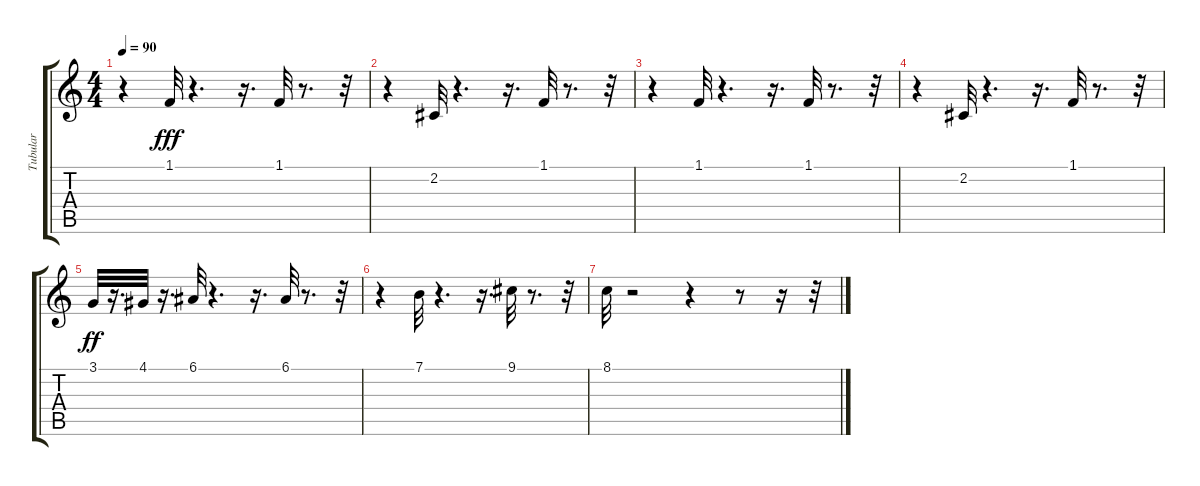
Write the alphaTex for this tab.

\track ("Tubular" "Tubular") {instrument tubularbells}
\staff {score tabs}
\tuning (E4 B3 G3 D3 A2 E2) {hide}
\ts (4 4)
\tempo 90
\clef g2
\ks c
r.4{dy fff instrument tubularbells} 1.1.32 r.4{d} r.16{d} 1.1.32 r.8{d} r.32 |
r.4 2.2.32 r.4{d} r.16{d} 1.1.32 r.8{d} r.32 |
r.4 1.1.32 r.4{d} r.16{d} 1.1.32 r.8{d} r.32 |
r.4 2.2.32 r.4{d} r.16{d} 1.1.32 r.8{d} r.32 |
3.1.32{dy ff} r.16{d} 4.1.32 r.16{d} 6.1.32 r.4{d} r.16{d} 6.1.32 r.8{d} r.32 |
r.4 7.1.32 r.4{d} r.16{d} 9.1.32 r.8{d} r.32 |
8.1.32 r.2 r.4 r.8 r.16 r.32
